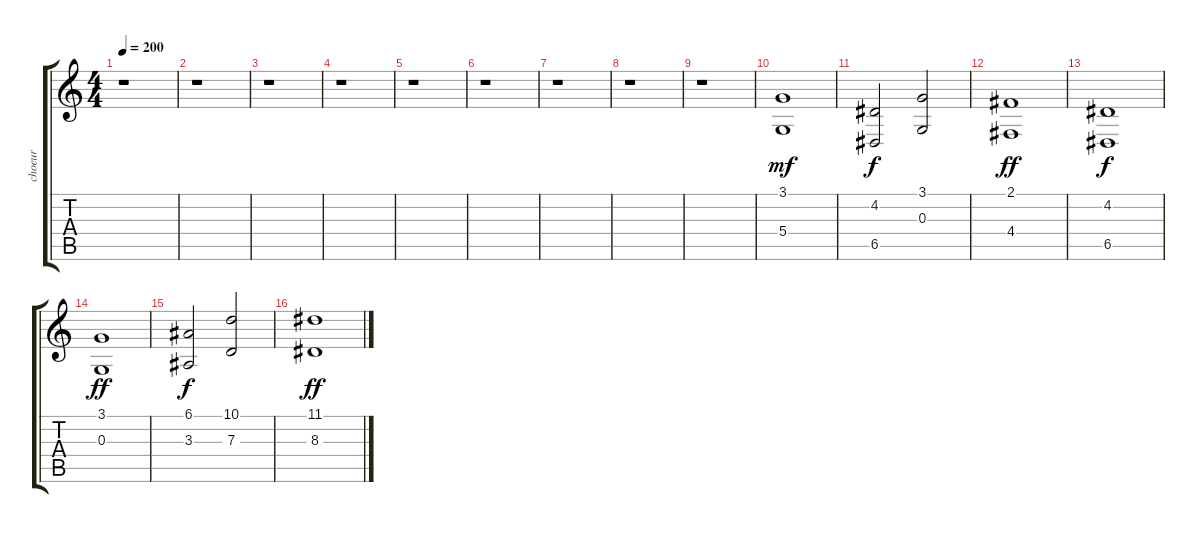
\track ("choeur" "choeur") {instrument choiraahs}
\staff {score tabs}
\tuning (E4 B3 G3 D3 A2 E2) {hide}
\ts (4 4)
\tempo 200
\clef g2
\ks c
r.1{dy mf instrument choiraahs} |
r.1 |
r.1 |
r.1 |
r.1 |
r.1 |
r.1 |
r.1 |
r.1 |
(3.1 5.4).1 |
(4.2 6.5).2{dy f} (3.1 0.3).2 |
(2.1 4.4).1{dy ff} |
(4.2 6.5).1{dy f} |
(3.1 0.3).1{dy ff} |
(6.1 3.3).2{dy f} (10.1 7.3).2 |
(11.1 8.3).1{dy ff}
